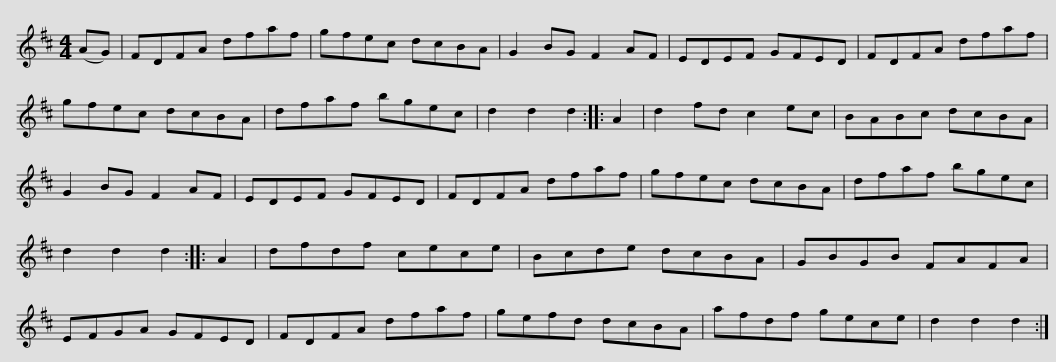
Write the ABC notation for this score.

X:1
L:1/8
M:4/4
I:linebreak $
K:D
V:1 treble
V:1
 (AG) | FDFA dfaf | gfec dcBA | G2 BG F2 AF | EDEF GFED | %5
 FDFA dfaf |$ gfec dcBA | dfaf bgec | d2 d2 d2 :: A2 | %10
 d2 fd c2 ec | BABc dcBA | G2 BG F2 AF |$ EDEF GFED | FDFA dfaf | %15
 gfec dcBA | dfaf bgec | d2 d2 d2 :: A2 |$ dfdf cece | %20
 Bcde dcBA | GBGB FAFA | EFGA GFED | FDFA dfaf |$ gefd dcBA | %25
 afdf gece | d2 d2 d2 :| %27
